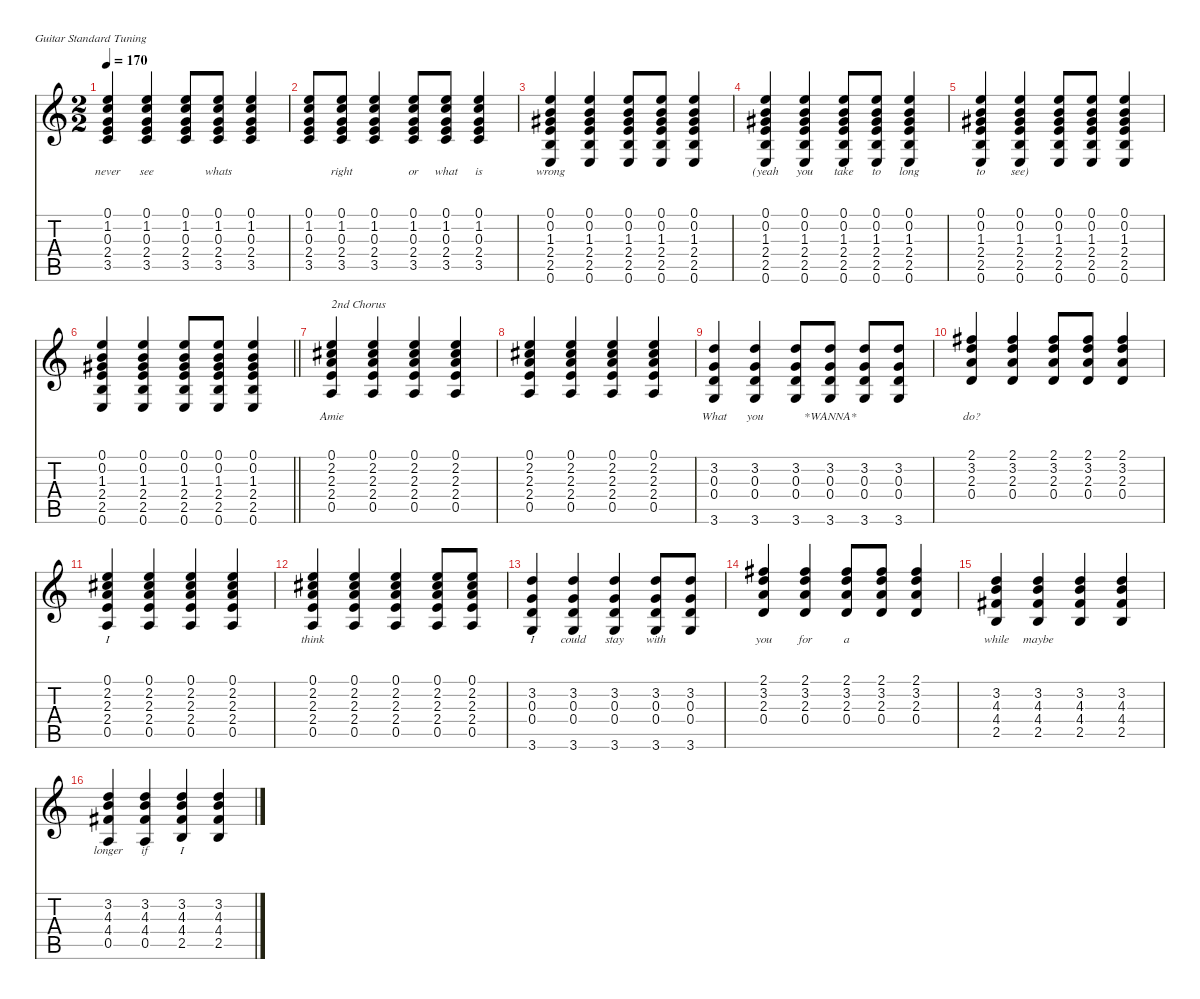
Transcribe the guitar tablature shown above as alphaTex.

\defaultSystemsLayout 4
\hideDynamics
\bracketExtendMode nobrackets
\singleTrackTrackNamePolicy hidden
\multiTrackTrackNamePolicy hidden
\firstSystemTrackNameMode fullname
\firstSystemTrackNameOrientation horizontal
\otherSystemsTrackNameOrientation horizontal
\track ("Acoustic II" "s.guit.") {defaultSystemsLayout 6 instrument acousticguitarsteel}
\staff {score tabs}
\tuning (E4 B3 G3 D3 A2 E2)
\ts (2 2)
\tempo 170
\clef g2
\ks c
(0.1 1.2 0.3 2.4 3.5).4{lyrics (0 "never") lyrics (1 "") lyrics (2 "") lyrics (3 "") lyrics (4 "") dy f beam Up} (0.1 1.2 0.3 2.4 3.5).4{lyrics (0 "see") lyrics (1 "") lyrics (2 "") lyrics (3 "") lyrics (4 "") beam Up} (0.1 1.2 0.3 2.4 3.5).8{lyrics (0 " ") lyrics (1 "") lyrics (2 "") lyrics (3 "") lyrics (4 "") beam Up} (0.1 1.2 0.3 2.4 3.5).8{lyrics (0 "whats") lyrics (1 "") lyrics (2 "") lyrics (3 "") lyrics (4 "") beam Up} (0.1 1.2 0.3 2.4 3.5).4{lyrics (0 " ") lyrics (1 "") lyrics (2 "") lyrics (3 "") lyrics (4 "") beam Up} |
(0.1 1.2 0.3 2.4 3.5).8{lyrics (0 " ") lyrics (1 "") lyrics (2 "") lyrics (3 "") lyrics (4 "") beam Up} (0.1 1.2 0.3 2.4 3.5).8{lyrics (0 "right") lyrics (1 "") lyrics (2 "") lyrics (3 "") lyrics (4 "") beam Up} (0.1 1.2 0.3 2.4 3.5).4{lyrics (0 " ") lyrics (1 "") lyrics (2 "") lyrics (3 "") lyrics (4 "") beam Up} (0.1 1.2 0.3 2.4 3.5).8{lyrics (0 "or") lyrics (1 "") lyrics (2 "") lyrics (3 "") lyrics (4 "") beam Up} (0.1 1.2 0.3 2.4 3.5).8{lyrics (0 "what") lyrics (1 "") lyrics (2 "") lyrics (3 "") lyrics (4 "") beam Up} (0.1 1.2 0.3 2.4 3.5).4{lyrics (0 "is") lyrics (1 "") lyrics (2 "") lyrics (3 "") lyrics (4 "") beam Up} |
(0.1 0.2 1.3{acc #} 2.4 2.5 0.6).4{lyrics (0 "wrong") lyrics (1 "") lyrics (2 "") lyrics (3 "") lyrics (4 "") beam Up} (0.1 0.2 1.3{acc #} 2.4 2.5 0.6).4{lyrics (0 " ") lyrics (1 "") lyrics (2 "") lyrics (3 "") lyrics (4 "") beam Up} (0.1 0.2 1.3{acc #} 2.4 2.5 0.6).8{lyrics (0 " ") lyrics (1 "") lyrics (2 "") lyrics (3 "") lyrics (4 "") beam Up} (0.1 0.2 1.3{acc #} 2.4 2.5 0.6).8{lyrics (0 " ") lyrics (1 "") lyrics (2 "") lyrics (3 "") lyrics (4 "") beam Up} (0.1 0.2 1.3{acc #} 2.4 2.5 0.6).4{lyrics (0 " ") lyrics (1 "") lyrics (2 "") lyrics (3 "") lyrics (4 "") beam Up} |
(0.1 0.2 1.3{acc #} 2.4 2.5 0.6).4{lyrics (0 "(yeah") lyrics (1 "") lyrics (2 "") lyrics (3 "") lyrics (4 "") beam Up} (0.1 0.2 1.3{acc #} 2.4 2.5 0.6).4{lyrics (0 "you") lyrics (1 "") lyrics (2 "") lyrics (3 "") lyrics (4 "") beam Up} (0.1 0.2 1.3{acc #} 2.4 2.5 0.6).8{lyrics (0 "take") lyrics (1 "") lyrics (2 "") lyrics (3 "") lyrics (4 "") beam Up} (0.1 0.2 1.3{acc #} 2.4 2.5 0.6).8{lyrics (0 "to") lyrics (1 "") lyrics (2 "") lyrics (3 "") lyrics (4 "") beam Up} (0.1 0.2 1.3{acc #} 2.4 2.5 0.6).4{lyrics (0 "long") lyrics (1 "") lyrics (2 "") lyrics (3 "") lyrics (4 "") beam Up} |
(0.1 0.2 1.3{acc #} 2.4 2.5 0.6).4{lyrics (0 "to") lyrics (1 "") lyrics (2 "") lyrics (3 "") lyrics (4 "") beam Up} (0.1 0.2 1.3{acc #} 2.4 2.5 0.6).4{lyrics (0 "see)") lyrics (1 "") lyrics (2 "") lyrics (3 "") lyrics (4 "") beam Up} (0.1 0.2 1.3{acc #} 2.4 2.5 0.6).8{lyrics (0 " ") lyrics (1 "") lyrics (2 "") lyrics (3 "") lyrics (4 "") beam Up} (0.1 0.2 1.3{acc #} 2.4 2.5 0.6).8{lyrics (0 " ") lyrics (1 "") lyrics (2 "") lyrics (3 "") lyrics (4 "") beam Up} (0.1 0.2 1.3{acc #} 2.4 2.5 0.6).4{lyrics (0 " ") lyrics (1 "") lyrics (2 "") lyrics (3 "") lyrics (4 "") beam Up} |
\barLineRight lightlight
(0.1 0.2 1.3{acc #} 2.4 2.5 0.6).4{lyrics (0 " ") lyrics (1 "") lyrics (2 "") lyrics (3 "") lyrics (4 "") beam Up} (0.1 0.2 1.3{acc #} 2.4 2.5 0.6).4{lyrics (0 " ") lyrics (1 "") lyrics (2 "") lyrics (3 "") lyrics (4 "") beam Up} (0.1 0.2 1.3{acc #} 2.4 2.5 0.6).8{lyrics (0 " ") lyrics (1 "") lyrics (2 "") lyrics (3 "") lyrics (4 "") beam Up} (0.1 0.2 1.3{acc #} 2.4 2.5 0.6).8{beam Up} (0.1 0.2 1.3{acc #} 2.4 2.5 0.6).4{lyrics (0 " ") lyrics (1 "") lyrics (2 "") lyrics (3 "") lyrics (4 "") beam Up} |
(0.1 2.2{acc #} 2.3 2.4 0.5).4{txt "2nd Chorus" lyrics (0 "Amie") lyrics (1 "") lyrics (2 "") lyrics (3 "") lyrics (4 "") beam Up} (0.1 2.2{acc #} 2.3 2.4 0.5).4{lyrics (0 " ") lyrics (1 "") lyrics (2 "") lyrics (3 "") lyrics (4 "") beam Up} (0.1 2.2{acc #} 2.3 2.4 0.5).4{lyrics (0 " ") lyrics (1 "") lyrics (2 "") lyrics (3 "") lyrics (4 "") beam Up} (0.1 2.2{acc #} 2.3 2.4 0.5).4{lyrics (0 " ") lyrics (1 "") lyrics (2 "") lyrics (3 "") lyrics (4 "") beam Up} |
(0.1 2.2{acc #} 2.3 2.4 0.5).4{lyrics (0 " ") lyrics (1 "") lyrics (2 "") lyrics (3 "") lyrics (4 "") beam Up} (0.1 2.2{acc #} 2.3 2.4 0.5).4{lyrics (0 " ") lyrics (1 "") lyrics (2 "") lyrics (3 "") lyrics (4 "") beam Up} (0.1 2.2{acc #} 2.3 2.4 0.5).4{lyrics (0 " ") lyrics (1 "") lyrics (2 "") lyrics (3 "") lyrics (4 "") beam Up} (0.1 2.2{acc #} 2.3 2.4 0.5).4{lyrics (0 " ") lyrics (1 "") lyrics (2 "") lyrics (3 "") lyrics (4 "") beam Up} |
(3.2 0.3 0.4 3.6).4{lyrics (0 "What") lyrics (1 "") lyrics (2 "") lyrics (3 "") lyrics (4 "") beam Up} (3.2 0.3 0.4 3.6).4{lyrics (0 "you") lyrics (1 "") lyrics (2 "") lyrics (3 "") lyrics (4 "") beam Up} (3.2 0.3 0.4 3.6).8{lyrics (0 " ") lyrics (1 "") lyrics (2 "") lyrics (3 "") lyrics (4 "") beam Up} (3.2 0.3 0.4 3.6).8{lyrics (0 "*WANNA*") lyrics (1 "") lyrics (2 "") lyrics (3 "") lyrics (4 "") beam Up} (3.2 0.3 0.4 3.6).8{lyrics (0 " ") lyrics (1 "") lyrics (2 "") lyrics (3 "") lyrics (4 "") beam Up} (3.2 0.3 0.4 3.6).8{lyrics (0 " ") lyrics (1 "") lyrics (2 "") lyrics (3 "") lyrics (4 "") beam Up} |
(2.1{acc #} 3.2 2.3 0.4).4{lyrics (0 "do?") lyrics (1 "") lyrics (2 "") lyrics (3 "") lyrics (4 "") beam Up} (2.1{acc #} 3.2 2.3 0.4).4{lyrics (0 " ") lyrics (1 "") lyrics (2 "") lyrics (3 "") lyrics (4 "") beam Up} (2.1{acc #} 3.2 2.3 0.4).8{lyrics (0 " ") lyrics (1 "") lyrics (2 "") lyrics (3 "") lyrics (4 "") beam Up} (2.1{acc #} 3.2 2.3 0.4).8{lyrics (0 " ") lyrics (1 "") lyrics (2 "") lyrics (3 "") lyrics (4 "") beam Up} (2.1{acc #} 3.2 2.3 0.4).4{beam Up} |
(0.1 2.2{acc #} 2.3 2.4 0.5).4{lyrics (0 "I") lyrics (1 "") lyrics (2 "") lyrics (3 "") lyrics (4 "") beam Up} (0.1 2.2{acc #} 2.3 2.4 0.5).4{lyrics (0 " ") lyrics (1 "") lyrics (2 "") lyrics (3 "") lyrics (4 "") beam Up} (0.1 2.2{acc #} 2.3 2.4 0.5).4{lyrics (0 " ") lyrics (1 "") lyrics (2 "") lyrics (3 "") lyrics (4 "") beam Up} (0.1 2.2{acc #} 2.3 2.4 0.5).4{lyrics (0 " ") lyrics (1 "") lyrics (2 "") lyrics (3 "") lyrics (4 "") beam Up} |
(0.1 2.2{acc #} 2.3 2.4 0.5).4{lyrics (0 "think") lyrics (1 "") lyrics (2 "") lyrics (3 "") lyrics (4 "") beam Up} (0.1 2.2{acc #} 2.3 2.4 0.5).4{lyrics (0 " ") lyrics (1 "") lyrics (2 "") lyrics (3 "") lyrics (4 "") beam Up} (0.1 2.2{acc #} 2.3 2.4 0.5).4{lyrics (0 " ") lyrics (1 "") lyrics (2 "") lyrics (3 "") lyrics (4 "") beam Up} (0.1 2.2{acc #} 2.3 2.4 0.5).8{lyrics (0 " ") lyrics (1 "") lyrics (2 "") lyrics (3 "") lyrics (4 "") beam Up} (0.1 2.2{acc #} 2.3 2.4 0.5).8{lyrics (0 " ") lyrics (1 "") lyrics (2 "") lyrics (3 "") lyrics (4 "") beam Up} |
(3.2 0.3 0.4 3.6).4{lyrics (0 "I") lyrics (1 "") lyrics (2 "") lyrics (3 "") lyrics (4 "") beam Up} (3.2 0.3 0.4 3.6).4{lyrics (0 "could") lyrics (1 "") lyrics (2 "") lyrics (3 "") lyrics (4 "") beam Up} (3.2 0.3 0.4 3.6).4{lyrics (0 "stay") lyrics (1 "") lyrics (2 "") lyrics (3 "") lyrics (4 "") beam Up} (3.2 0.3 0.4 3.6).8{lyrics (0 "with") lyrics (1 "") lyrics (2 "") lyrics (3 "") lyrics (4 "") beam Up} (3.2 0.3 0.4 3.6).8{lyrics (0 " ") lyrics (1 "") lyrics (2 "") lyrics (3 "") lyrics (4 "") beam Up} |
(2.1{acc #} 3.2 2.3 0.4).4{lyrics (0 "you") lyrics (1 "") lyrics (2 "") lyrics (3 "") lyrics (4 "") beam Up} (2.1{acc #} 3.2 2.3 0.4).4{lyrics (0 "for") lyrics (1 "") lyrics (2 "") lyrics (3 "") lyrics (4 "") beam Up} (2.1{acc #} 3.2 2.3 0.4).8{lyrics (0 "a") lyrics (1 "") lyrics (2 "") lyrics (3 "") lyrics (4 "") beam Up} (2.1{acc #} 3.2 2.3 0.4).8{lyrics (0 " ") lyrics (1 "") lyrics (2 "") lyrics (3 "") lyrics (4 "") beam Up} (2.1{acc #} 3.2 2.3 0.4).4{beam Up} |
(3.2 4.3 4.4{acc #} 2.5).4{lyrics (0 "while") lyrics (1 "") lyrics (2 "") lyrics (3 "") lyrics (4 "") beam Up} (3.2 4.3 4.4{acc #} 2.5).4{lyrics (0 "maybe") lyrics (1 "") lyrics (2 "") lyrics (3 "") lyrics (4 "") beam Up} (3.2 4.3 4.4{acc #} 2.5).4{lyrics (0 " ") lyrics (1 "") lyrics (2 "") lyrics (3 "") lyrics (4 "") beam Up} (3.2 4.3 4.4{acc #} 2.5).4{lyrics (0 " ") lyrics (1 "") lyrics (2 "") lyrics (3 "") lyrics (4 "") beam Up} |
(3.2 4.3 4.4{acc #} 0.5).4{lyrics (0 "longer") lyrics (1 "") lyrics (2 "") lyrics (3 "") lyrics (4 "") beam Up} (3.2 4.3 4.4{acc #} 0.5).4{lyrics (0 "if") lyrics (1 "") lyrics (2 "") lyrics (3 "") lyrics (4 "") beam Up} (3.2 4.3 4.4{acc #} 2.5).4{lyrics (0 "I") lyrics (1 "") lyrics (2 "") lyrics (3 "") lyrics (4 "") beam Up} (3.2 4.3 4.4{acc #} 2.5).4{lyrics (0 " ") lyrics (1 "") lyrics (2 "") lyrics (3 "") lyrics (4 "") beam Up}
